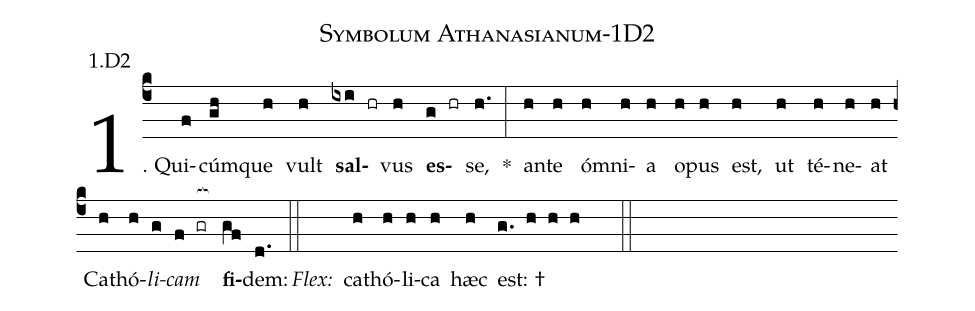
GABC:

name: Symbolum Athanasianum-1D2;
annotation: 1.D2;
%%
(c4)1. Qui(f)cúm(gh)que(h) vult(h) <b>sal</b>(ixi hr)vus(h) <b>es</b>(g hr)se,(h.) *(:) an(h)te(h) óm(h)ni(h)a(h) o(h)pus(h) est,(h) ut(h) té(h)ne(h)at(h) Ca(h)thó(h)<i>li</i>(g)<i>cam</i>(f gr[ocb:1{]) <b>fi</b>(gf[ocb:0}])dem:(d.) (::)
<i>Flex:</i>()  ca(h)thó(h)li(h)ca(h) hæc(h) est: †(g. h h h  ::)
